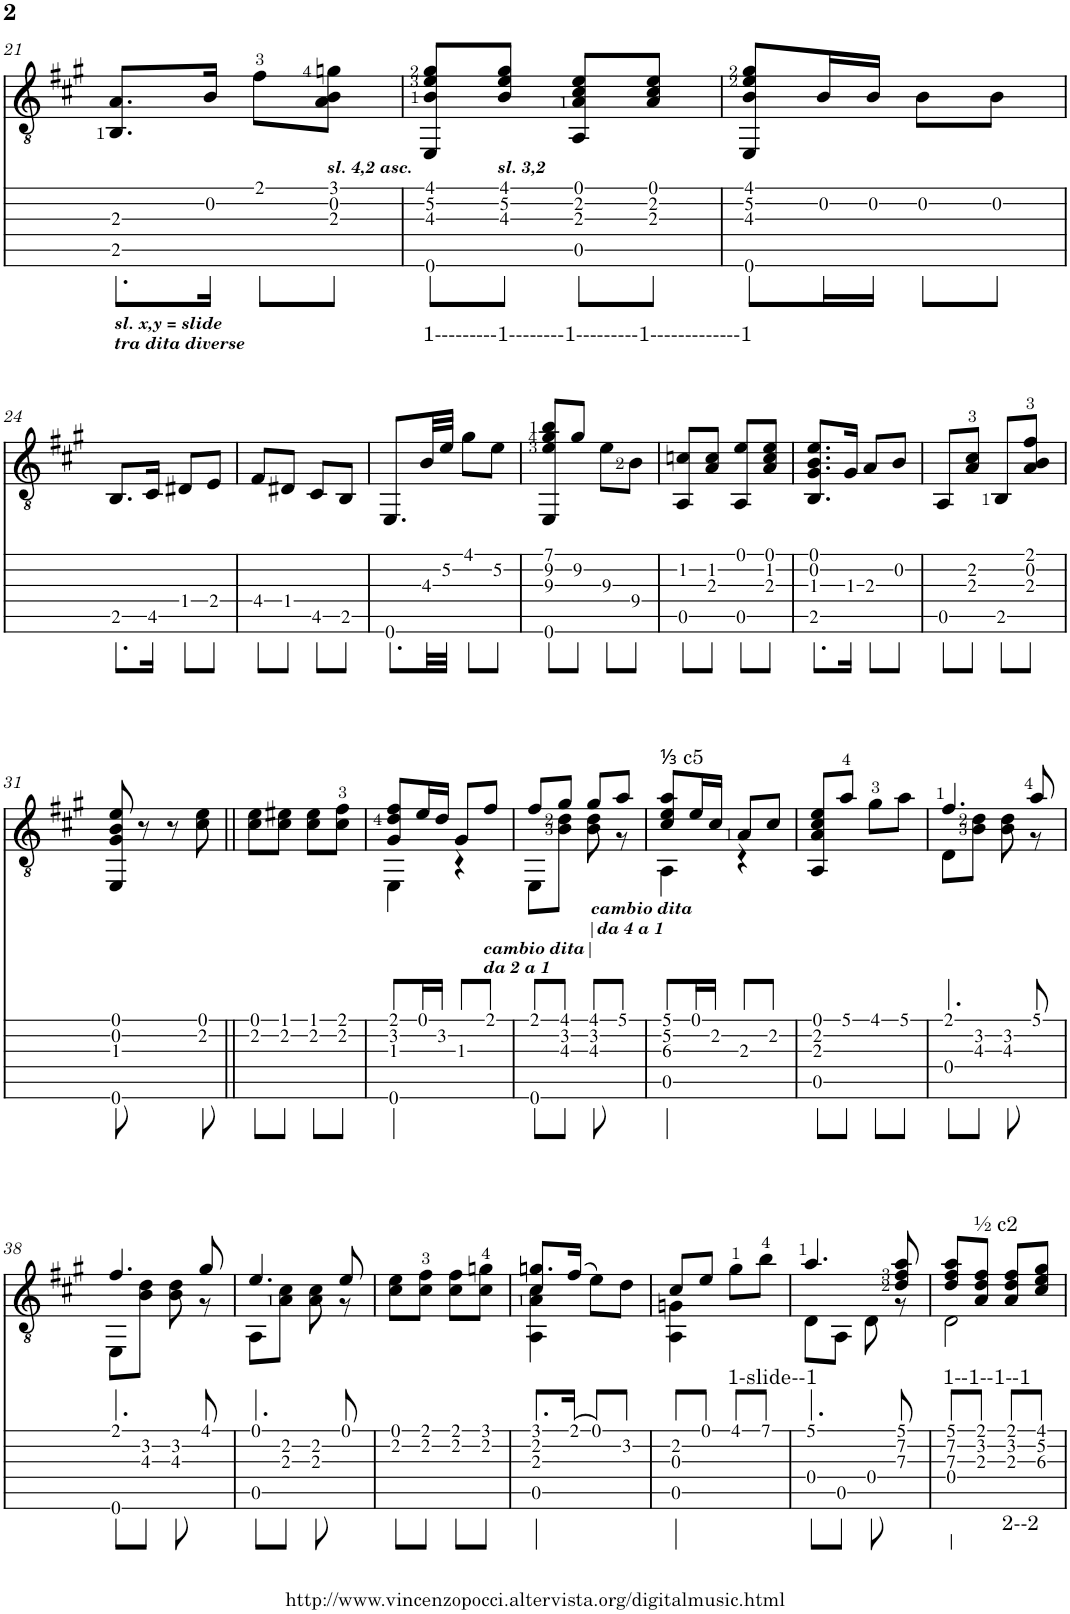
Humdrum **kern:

**kern	**kern
*part2	*part1
*staff2	*staff1
*I"Chitarra classica (Intavolatura)	*I"Classical Guitar
!!LO:PB:g=z
*	*clefGv2
*k[f#c#g#]	*k[f#c#g#]
*M2/4	*M2/4
=21	=21
!LO:TX:b:Bi:t=sl. x,y = slide	!
!LO:TX:b:t=tra dita diverse	!
8.BB\ 8.A\L	8.BB/ 8.A/L
16B\Jk	16B/Jk
8f#\L	8f#\L
!LO:TX:a:Bi:t=sl. 4,2 asc.	!
8A\ 8B\ 8gn\J	8A\ 8B\ 8gn\J
=22	=22
!LO:TX:b:t=1---------1--------1---------1-------------1	!
8EE\ 8B\ 8e\ 8g#\L	8EE/ 8B/ 8e/ 8g#/L
!LO:TX:a:Bi:t=sl. 3,2	!
8B\ 8e\ 8g#\J	8B/ 8e/ 8g#/J
8AA\ 8A\ 8c#\ 8e\L	8AA/ 8A/ 8c#/ 8e/L
8A\ 8c#\ 8e\J	8A/ 8c#/ 8e/J
=23	=23
8EE\ 8B\ 8e\ 8g#\L	8EE/ 8B/ 8e/ 8g#/L
16B\L	16B/L
16B\JJ	16B/JJ
8B\L	8B\L
8B\J	8B\J
!!LO:LB:g=z
=24	=24
8.BB\L	8.BB/L
16C#\Jk	16C#/Jk
8D#X\L	8D#X/L
8E\J	8E/J
=25	=25
8F#\L	8F#/L
8D#X\J	8D#X/J
8C#\L	8C#/L
8BB\J	8BB/J
=26	=26
8.EE\L	8.EE/L
32B\LL	32B/LL
32e\JJJ	32e/JJJ
8g#\L	8g#\L
8e\J	8e\J
=27	=27
8EE\ 8e\ 8g#\ 8b\L	8EE/ 8e/ 8g#/ 8b/L
8g#\J	8g#/J
8e\L	8e\L
8B\J	8B\J
=28	=28
8AA\ 8cn\L	8AA/ 8cn/L
8A\ 8c\J	8A/ 8c/J
8AA\ 8e\L	8AA/ 8e/L
8A\ 8c\ 8e\J	8A/ 8c/ 8e/J
=29	=29
8.BB\ 8.G#\ 8.B\ 8.e\L	8.BB/ 8.G#/ 8.B/ 8.e/L
16G#\Jk	16G#/Jk
8A\L	8A/L
8B\J	8B/J
=30	=30
8AA\L	8AA/L
8A\ 8c#\J	8A/ 8c#/J
8BB\L	8BB/L
8A\ 8B\ 8f#\J	8A/ 8B/ 8f#/J
!!LO:LB:g=z
=31	=31
8EE\ 8G#\ 8B\ 8e\	8EE/ 8G#/ 8B/ 8e/
8r	8r
8r	8r
8c#\ 8e\	8c#\ 8e\
=32||	=32||
8c#\ 8e\L	8c#\ 8e\L
8c#\ 8e#X\J	8c#\ 8e#X\J
8c#\ 8e#\L	8c#\ 8e#\L
8c#\ 8f#\J	8c#\ 8f#\J
=33	=33
*^	*^
8G#/ 8d/ 8f#/L	4EE\	8G#/ 8d/ 8f#/L	4EE\
16e/L	.	16e/L	.
16d/JJ	.	16d/JJ	.
8G#/L	4r	8G#/L	4r
!LO:TX:a:Bi:t=cambio dita|	!	!	!
!LO:TX:a:t=da 2 a 1	!	!	!
8f#/J	.	8f#/J	.
=34	=34	=34	=34
8f#/L	8EE\L	8f#/L	8EE\L
8g#/J	8B\ 8d\J	8g#/J	8B\ 8d\J
!LO:TX:a:Bi:t=cambio dita	!	!	!
!LO:TX:a:t=|da 4 a 1	!	!	!
8g#/L	8B\ 8d\	8g#/L	8B\ 8d\
8a/J	8r	8a/J	8r
=35	=35	=35	=35
!	!	!LO:TX:a:t=⅓ c5	!
8c#/ 8e/ 8a/L	4AA\	8c#/ 8e/ 8a/L	4AA\
16e/L	.	16e/L	.
16c#/JJ	.	16c#/JJ	.
8A/L	4r	8A/L	4r
8c#/J	.	8c#/J	.
*v	*v	*	*
*	*v	*v
=36	=36
8AA\ 8A\ 8c#\ 8e\L	8AA/ 8A/ 8c#/ 8e/L
8a\J	8a/J
8g#\L	8g#\L
8a\J	8a\J
=37	=37
*^	*^
4.f#/	8D\L	4.f#/	8D\L
.	8B\ 8d\J	.	8B\ 8d\J
.	8B\ 8d\	.	8B\ 8d\
8a/	8r	8a/	8r
!!LO:LB:g=z	!!
=38	=38	=38	=38
4.f#/	8EE\L	4.f#/	8EE\L
.	8B\ 8d\J	.	8B\ 8d\J
.	8B\ 8d\	.	8B\ 8d\
8g#/	8r	8g#/	8r
=39	=39	=39	=39
4.e/	8AA\L	4.e/	8AA\L
.	8A\ 8c#\J	.	8A\ 8c#\J
.	8A\ 8c#\	.	8A\ 8c#\
8e/	8r	8e/	8r
*v	*v	*	*
*	*v	*v
=40	=40
8c#\ 8e\L	8c#\ 8e\L
8c#\ 8f#\J	8c#\ 8f#\J
8c#\ 8f#\L	8c#\ 8f#\L
8c#\ 8gn\J	8c#\ 8gn\J
=41	=41
*^	*^
8.c#/ 8.gn/L	4AA\ 4c#\ 4A\	8.c#/ 8.gn/L	4AA\ 4A\ 4c#\
(16f#/Jk	.	(16f#/Jk	.
8e/L)	4ryy	8e\L)	4ryy
8d/J	.	8d\J	.
=42	=42	=42	=42
8c#/L	4AA\ 4Gn\	8c#/L	4AA\ 4Gn\
8e/J	.	8e/J	.
!LO:TX:a:t=1-slide--1	!	!	!
8g#/L	4ryy	8g#\L	4ryy
8b/J	.	8b\J	.
=43	=43	=43	=43
4.a/	8D\L	4.a/	8D\L
.	8AA\J	.	8AA\J
.	8D\	.	8D\
8d/ 8f#/ 8a/	8r	8d/ 8f#/ 8a/	8r
=44	=44	=44	=44
!LO:TX:a:t=1--1--1--1	!	!	!
8d/ 8f#/ 8a/L	2D\	8d/ 8f#/ 8a/L	2D\
!	!	!LO:TX:a:t=½ c2	!
8A/ 8d/ 8f#/J	.	8A/ 8d/ 8f#/J	.
!LO:TX:b:t=2--2	!	!	!
8A/ 8d/ 8f#/L	.	8A/ 8d/ 8f#/L	.
8c#/ 8e/ 8g#/J	.	8c#/ 8e/ 8g#/J	.
*v	*v	*	*
*	*v	*v
=	=
*-	*-
